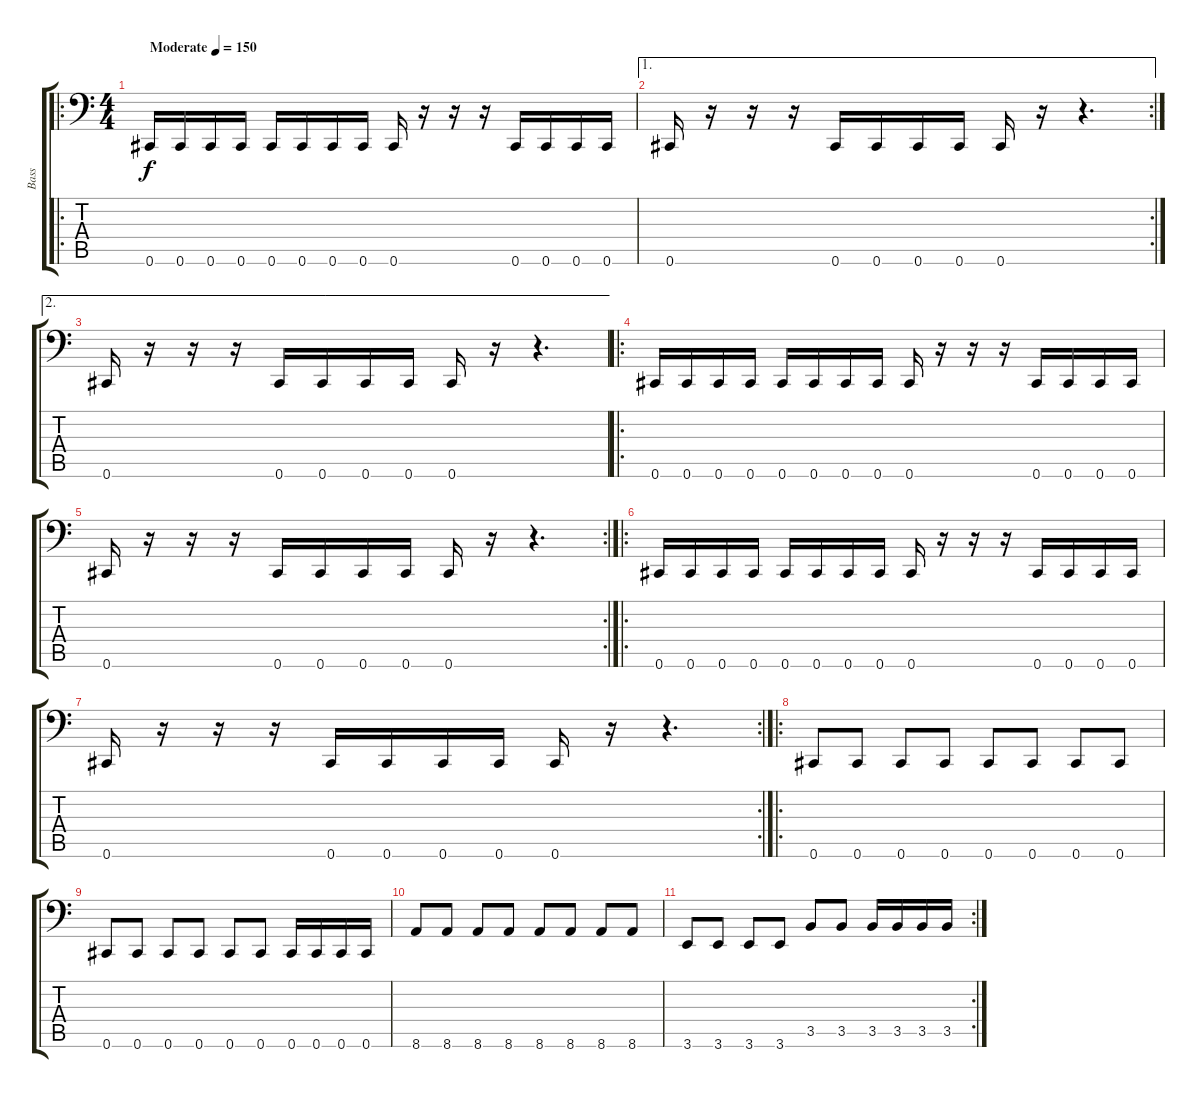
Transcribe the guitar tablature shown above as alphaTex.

\track ("Bass" "Bass") {instrument electricbasspick}
\staff {score tabs}
\tuning (Eb3 Bb2 Gb2 Db2 Ab1 Db1) {hide}
\ro
\ts (4 4)
\tempo (150 "Moderate")
\clef f4
\ks c
0.6.16{dy f instrument electricbasspick} 0.6.16 0.6.16 0.6.16 0.6.16 0.6.16 0.6.16 0.6.16 0.6.16 r.16 r.16 r.16 0.6.16 0.6.16 0.6.16 0.6.16 |
\ae 1
\rc 2
0.6.16 r.16 r.16 r.16 0.6.16 0.6.16 0.6.16 0.6.16 0.6.16 r.16 r.4{d} |
\ae 2
0.6.16 r.16 r.16 r.16 0.6.16 0.6.16 0.6.16 0.6.16 0.6.16 r.16 r.4{d} |
\ro
0.6.16 0.6.16 0.6.16 0.6.16 0.6.16 0.6.16 0.6.16 0.6.16 0.6.16 r.16 r.16 r.16 0.6.16 0.6.16 0.6.16 0.6.16 |
\rc 2
0.6.16 r.16 r.16 r.16 0.6.16 0.6.16 0.6.16 0.6.16 0.6.16 r.16 r.4{d} |
\ro
0.6.16 0.6.16 0.6.16 0.6.16 0.6.16 0.6.16 0.6.16 0.6.16 0.6.16 r.16 r.16 r.16 0.6.16 0.6.16 0.6.16 0.6.16 |
\rc 2
0.6.16 r.16 r.16 r.16 0.6.16 0.6.16 0.6.16 0.6.16 0.6.16 r.16 r.4{d} |
\ro
0.6.8 0.6.8 0.6.8 0.6.8 0.6.8 0.6.8 0.6.8 0.6.8 |
0.6.8 0.6.8 0.6.8 0.6.8 0.6.8 0.6.8 0.6.16 0.6.16 0.6.16 0.6.16 |
8.6.8 8.6.8 8.6.8 8.6.8 8.6.8 8.6.8 8.6.8 8.6.8 |
\rc 2
3.6.8 3.6.8 3.6.8 3.6.8 3.5.8 3.5.8 3.5.16 3.5.16 3.5.16 3.5.16
